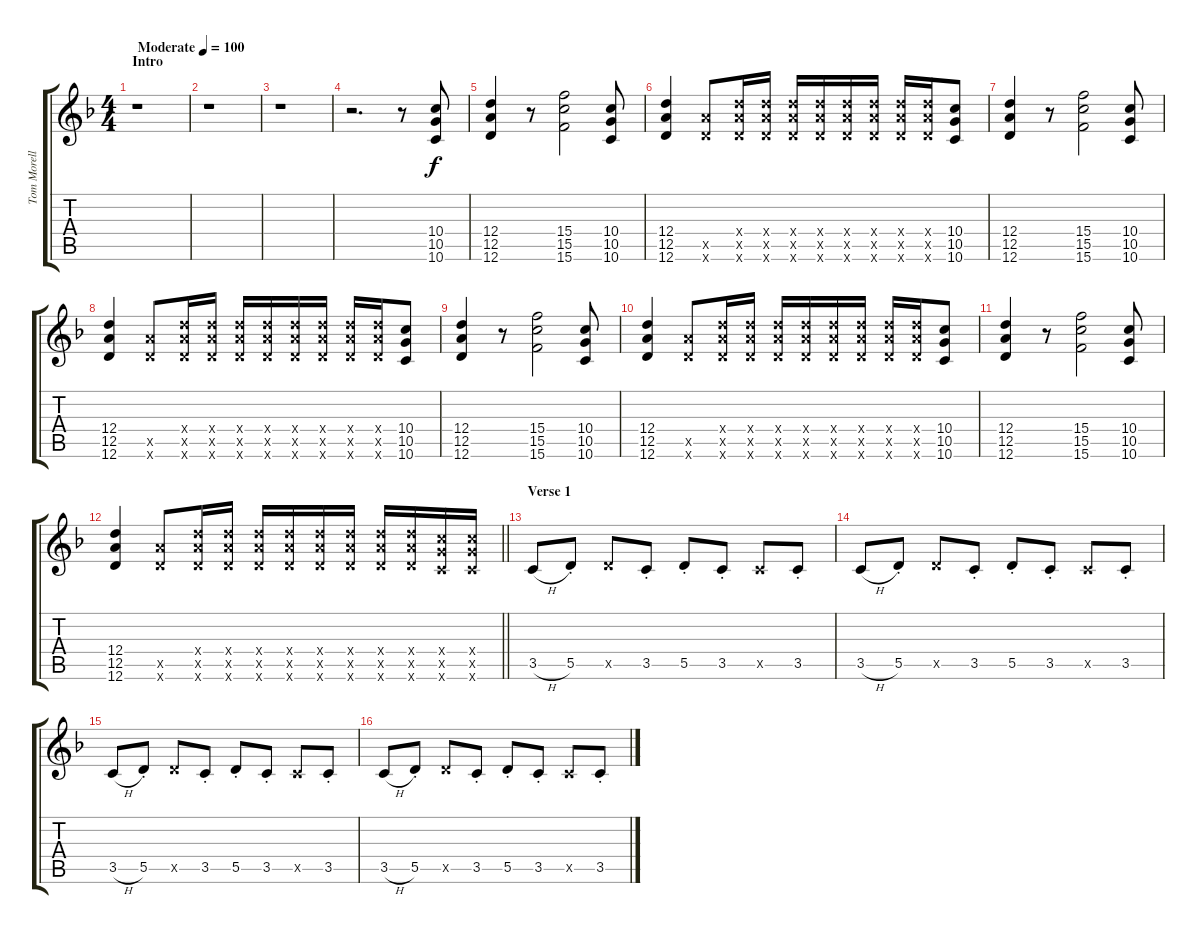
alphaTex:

\track ("Tom Morello" "Tom Morell") {instrument distortionguitar}
\staff {score tabs}
\tuning (E4 B3 G3 D3 A2 D2) {hide}
\ts (4 4)
\section ("" "Intro")
\tempo (100 "Moderate")
\clef g2
\ks f
r.1{dy f instrument distortionguitar} |
r.1 |
r.1 |
r.2{d} r.8 (10.4 10.5 10.6).8 |
(12.4 12.5 12.6).4 r.8 (15.4 15.5 15.6).2 (10.4 10.5 10.6).8 |
(12.4 12.5 12.6).4 (12.5{x} 12.6{x}).8 (12.4{x} 12.5{x} 12.6{x}).16 (12.4{x} 12.5{x} 12.6{x}).16 (12.4{x} 12.5{x} 12.6{x}).16 (12.4{x} 12.5{x} 12.6{x}).16 (12.4{x} 12.5{x} 12.6{x}).16 (12.4{x} 12.5{x} 12.6{x}).16 (12.4{x} 12.5{x} 12.6{x}).16 (12.4{x} 12.5{x} 12.6{x}).16 (10.4 10.5 10.6).8 |
(12.4 12.5 12.6).4 r.8 (15.4 15.5 15.6).2 (10.4 10.5 10.6).8 |
(12.4 12.5 12.6).4 (12.5{x} 12.6{x}).8 (12.4{x} 12.5{x} 12.6{x}).16 (12.4{x} 12.5{x} 12.6{x}).16 (12.4{x} 12.5{x} 12.6{x}).16 (12.4{x} 12.5{x} 12.6{x}).16 (12.4{x} 12.5{x} 12.6{x}).16 (12.4{x} 12.5{x} 12.6{x}).16 (12.4{x} 12.5{x} 12.6{x}).16 (12.4{x} 12.5{x} 12.6{x}).16 (10.4 10.5 10.6).8 |
(12.4 12.5 12.6).4 r.8 (15.4 15.5 15.6).2 (10.4 10.5 10.6).8 |
(12.4 12.5 12.6).4 (12.5{x} 12.6{x}).8 (12.4{x} 12.5{x} 12.6{x}).16 (12.4{x} 12.5{x} 12.6{x}).16 (12.4{x} 12.5{x} 12.6{x}).16 (12.4{x} 12.5{x} 12.6{x}).16 (12.4{x} 12.5{x} 12.6{x}).16 (12.4{x} 12.5{x} 12.6{x}).16 (12.4{x} 12.5{x} 12.6{x}).16 (12.4{x} 12.5{x} 12.6{x}).16 (10.4 10.5 10.6).8 |
(12.4 12.5 12.6).4 r.8 (15.4 15.5 15.6).2 (10.4 10.5 10.6).8 |
\barLineRight lightlight
(12.4 12.5 12.6).4 (12.5{x} 12.6{x}).8 (12.4{x} 12.5{x} 12.6{x}).16 (12.4{x} 12.5{x} 12.6{x}).16 (12.4{x} 12.5{x} 12.6{x}).16 (12.4{x} 12.5{x} 12.6{x}).16 (12.4{x} 12.5{x} 12.6{x}).16 (12.4{x} 12.5{x} 12.6{x}).16 (12.4{x} 12.5{x} 12.6{x}).16 (12.4{x} 12.5{x} 12.6{x}).16 (10.4{x} 10.5{x} 10.6{x}).16 (10.4{x} 10.5{x} 10.6{x}).16 |
\section ("" "Verse 1")
3.5{h}.8 5.5{st}.8 5.5{x}.8 3.5{st}.8 5.5{st}.8 3.5{st}.8 3.5{x}.8 3.5{st}.8 |
3.5{h}.8 5.5{st}.8 5.5{x}.8 3.5{st}.8 5.5{st}.8 3.5{st}.8 3.5{x}.8 3.5{st}.8 |
3.5{h}.8 5.5{st}.8 5.5{x}.8 3.5{st}.8 5.5{st}.8 3.5{st}.8 3.5{x}.8 3.5{st}.8 |
3.5{h}.8 5.5{st}.8 5.5{x}.8 3.5{st}.8 5.5{st}.8 3.5{st}.8 3.5{x}.8 3.5{st}.8
